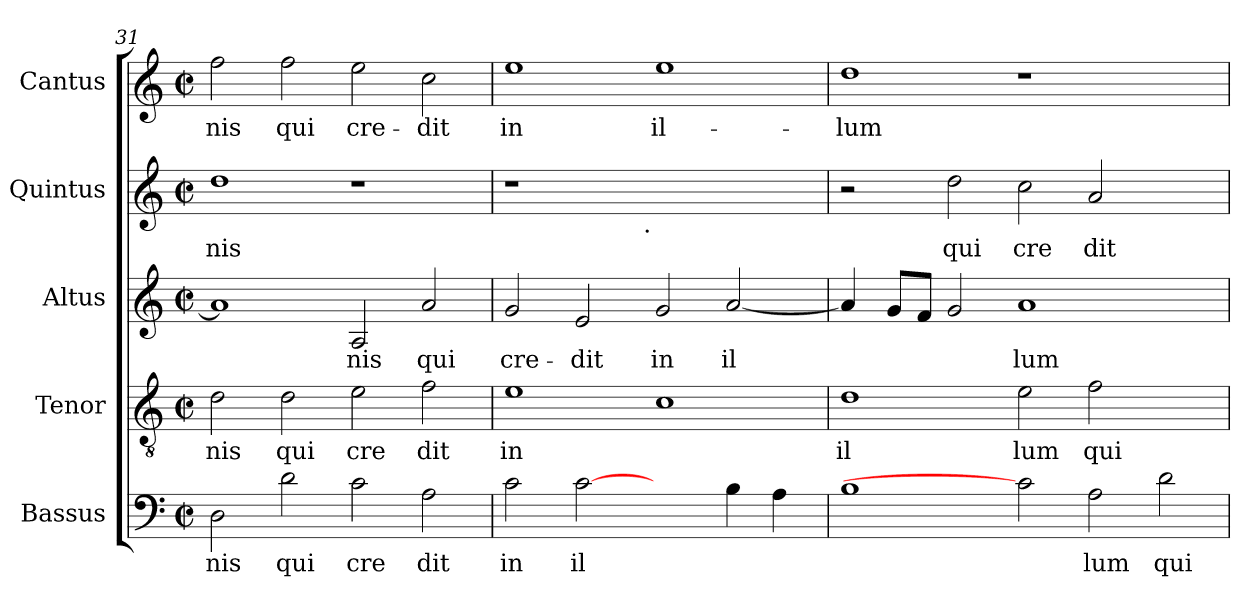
**kern	**text	**kern	**text	**kern	**text	**kern	**text	**kern	**text
*part5	*part5	*part4	*part4	*part3	*part3	*part2	*part2	*part1	*part1
*staff5	*staff5	*staff4	*staff4	*staff3	*staff3	*staff2	*staff2	*staff1	*staff1
*I"Bassus	*	*I"Tenor	*	*I"Altus	*	*I"Quintus	*	*I"Cantus	*
*clefF4	*	*clefGv2	*	*clefG2	*	*clefG2	*	*clefG2	*
*k[]	*	*k[]	*	*k[]	*	*k[]	*	*k[]	*
*C:	*	*C:	*	*C:	*	*C:	*	*C:	*
*M2/2	*	*M2/2	*	*M2/2	*	*M2/2	*	*M2/2	*
*met(c|)	*	*met(c|)	*	*met(c|)	*	*met(c|)	*	*met(c|)	*
=31	=31	=31	=31	=31	=31	=31	=31	=31	=31
!	!LO:LY:b:cj	!	!LO:LY:b:cj	!	!LO:LY:b:cj	!	!LO:LY:b:cj	!	!LO:LY:b:cj
2D\	nis	2d\	nis	1a]	--	1dd	nis	2ff\	-nis
!	!LO:LY:b:cj	!	!LO:LY:b:cj	!	!	!	!	!	!LO:LY:b:cj
2d\	qui	2d\	qui	.	.	.	.	2ff\	qui
!	!LO:LY:b:cj	!	!LO:LY:b:cj	!	!LO:LY:b:cj	!	!	!	!LO:LY:b:cj
2c\	cre	2e\	cre	2A/	-nis	1r	.	2ee\	cre-
!	!LO:LY:b:cj	!	!LO:LY:b:cj	!	!LO:LY:b:cj	!	!	!	!LO:LY:b:cj
2A\	dit	2f\	dit	2a/	qui	.	.	2cc\	-dit
=32	=32	=32	=32	=32	=32	=32	=32	=32	=32
!	!LO:LY:b:cj	!	!LO:LY:b:cj	!	!LO:LY:b:cj	!	!	!	!LO:LY:b:cj
*	*	*	*	*	*	*^	*	*	*
2c\	in	1e	in	2g/	cre-	1r	2ryy	.	1ee	in
!	!LO:LY:b:cj	!	!	!	!LO:LY:b:cj	!	!	!	!	!
[2c	il	.	.	2e/	-dit	.	4...ryy	.	.	.
!	!	!	!	!	!	!	!LO:TX:b:t=.	!	!	!
.	.	.	.	.	.	.	1ryy	.	.	.
!	!	!	!LO:LY:b:cj	!	!LO:LY:b:cj	!	!	!	!	!LO:LY:b:cj
2ryy	.	1c	.	2g/	in	1ryy	.	.	1ee	il-
!	!LO:LY:b:cj	!	!	!	!LO:LY:b:cj	!	!	!	!	!
4B\	.	.	.	[<2a/	il-	.	.	.	.	.
!	!LO:LY:b:cj	!	!	!	!	!	!	!	!	!
4A\	.	.	.	.	.	.	.	.	.	.
.	.	.	.	.	.	.	32ryy	.	.	.
=33	=33	=33	=33	=33	=33	=33	=33	=33	=33	=33
!	!LO:LY:b:cj	!	!LO:LY:b:cj	!	!LO:LY:b:cj	!	!	!	!	!LO:LY:b:cj
*	*	*	*	*	*	*v	*v	*	*	*
1B	.	1d	il	4a/]	--	2r	.	1dd	-lum
!	!	!	!	!	!LO:LY:b:cj	!	!	!	!
.	.	.	.	8g/L	--	.	.	.	.
!	!	!	!	!	!LO:LY:b:cj	!	!	!	!
.	.	.	.	8f/J	--	.	.	.	.
!	!	!	!	!	!LO:LY:b:cj	!	!LO:LY:b:cj	!	!
.	.	.	.	2g/	--	2dd\	qui	.	.
!	!	!	!LO:LY:b:cj	!	!LO:LY:b:cj	!	!LO:LY:b:cj	!	!
2c]	.	2e\	lum	1a	-lum	2cc\	cre	1r	.
!	!LO:LY:b:cj	!	!LO:LY:b:cj	!	!	!	!LO:LY:b:cj	!	!
2A\	lum	2f\	qui	.	.	2a/	dit	.	.
!	!LO:LY:b:cj	!	!	!	!	!	!	!	!
2d\	qui	2ryy	.	2ryy	.	2ryy	.	2ryy	.
=	=	=	=	=	=	=	=	=	=
*-	*-	*-	*-	*-	*-	*-	*-	*-	*-
